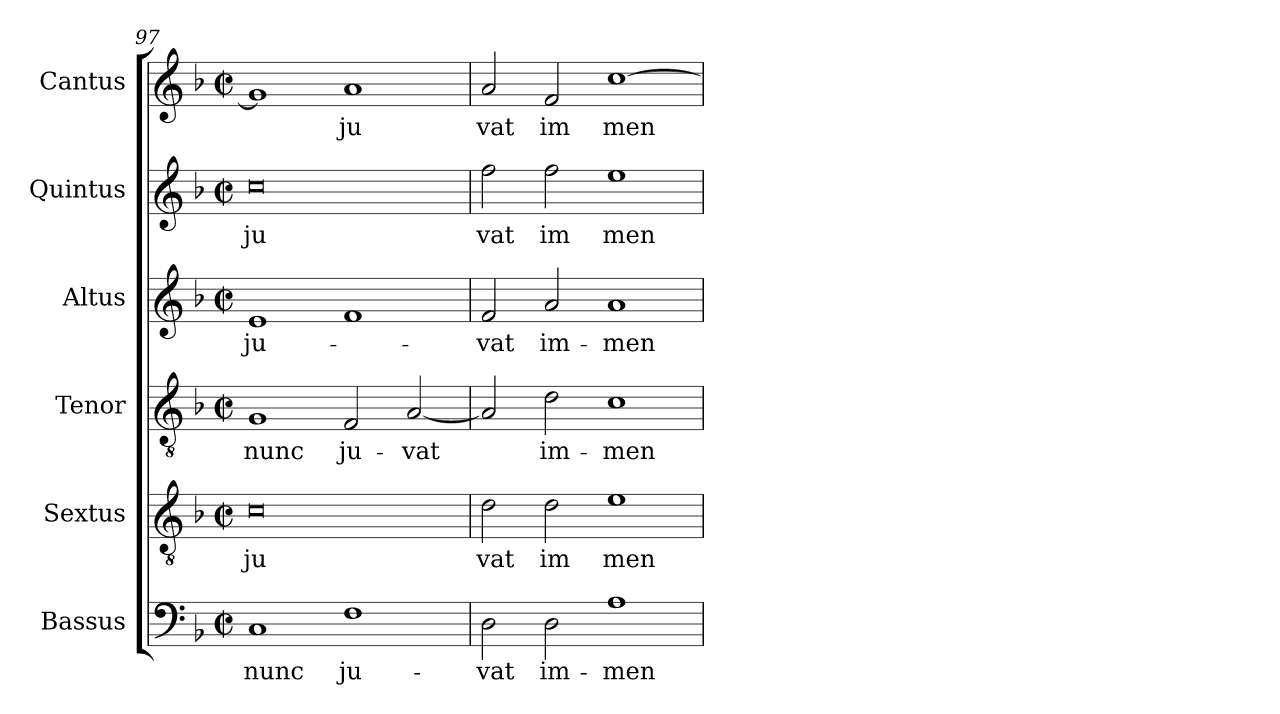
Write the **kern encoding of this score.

**kern	**text	**kern	**text	**kern	**text	**kern	**text	**kern	**text	**kern	**text
*part6	*part6	*part5	*part5	*part4	*part4	*part3	*part3	*part2	*part2	*part1	*part1
*staff6	*staff6	*staff5	*staff5	*staff4	*staff4	*staff3	*staff3	*staff2	*staff2	*staff1	*staff1
*I"Bassus	*	*I"Sextus	*	*I"Tenor	*	*I"Altus	*	*I"Quintus	*	*I"Cantus	*
*I'Bassus	*	*	*	*I'Tenor	*	*I'Altus	*	*I'Quintus	*	*I'Cantus	*
*clefF4	*	*clefGv2	*	*clefGv2	*	*clefG2	*	*clefG2	*	*clefG2	*
*k[b-]	*	*k[b-]	*	*k[b-]	*	*k[b-]	*	*k[b-]	*	*k[b-]	*
*F:	*	*F:	*	*F:	*	*F:	*	*F:	*	*F:	*
*M2/2	*	*M2/2	*	*M2/2	*	*M2/2	*	*M2/2	*	*M2/2	*
*met(c|)	*	*met(c|)	*	*met(c|)	*	*met(c|)	*	*met(c|)	*	*met(c|)	*
=97	=97	=97	=97	=97	=97	=97	=97	=97	=97	=97	=97
!	!LO:LY:b:cj	!	!LO:LY:b:cj	!	!LO:LY:b:cj	!	!LO:LY:b:cj	!	!LO:LY:b:cj	!	!
1C	nunc	0c	ju	1G	nunc	1e	ju-	0cc	ju	1g]	.
!	!LO:LY:b:cj	!	!	!	!LO:LY:b:cj	!	!	!	!	!	!LO:LY:b:cj
1F	ju-	.	.	2F/	ju-	1f	.	.	.	1a	ju
!	!	!	!	!	!LO:LY:b	!	!	!	!	!	!
.	.	.	.	[<2A/	-vat	.	.	.	.	.	.
=98	=98	=98	=98	=98	=98	=98	=98	=98	=98	=98	=98
!	!LO:LY:b:cj	!	!LO:LY:b:cj	!	!	!	!LO:LY:b:cj	!	!LO:LY:b:cj	!	!LO:LY:b:cj
2D\	-vat	2d\	vat	2A/]	.	2f/	-vat	2ff\	vat	2a/	vat
!	!LO:LY:b:cj	!	!LO:LY:b:cj	!	!LO:LY:b:cj	!	!LO:LY:b:cj	!	!LO:LY:b:cj	!	!LO:LY:b:cj
2D\	im-	2d\	im	2d\	im-	2a/	im-	2ff\	im	2f/	im
!	!LO:LY:b:cj	!	!LO:LY:b:cj	!	!LO:LY:b:cj	!	!LO:LY:b:cj	!	!LO:LY:b:cj	!	!LO:LY:b
1A	-men-	1e	men	1c	-men-	1a	-men-	1ee	men	[>1cc	men
=	=	=	=	=	=	=	=	=	=	=	=
*-	*-	*-	*-	*-	*-	*-	*-	*-	*-	*-	*-
